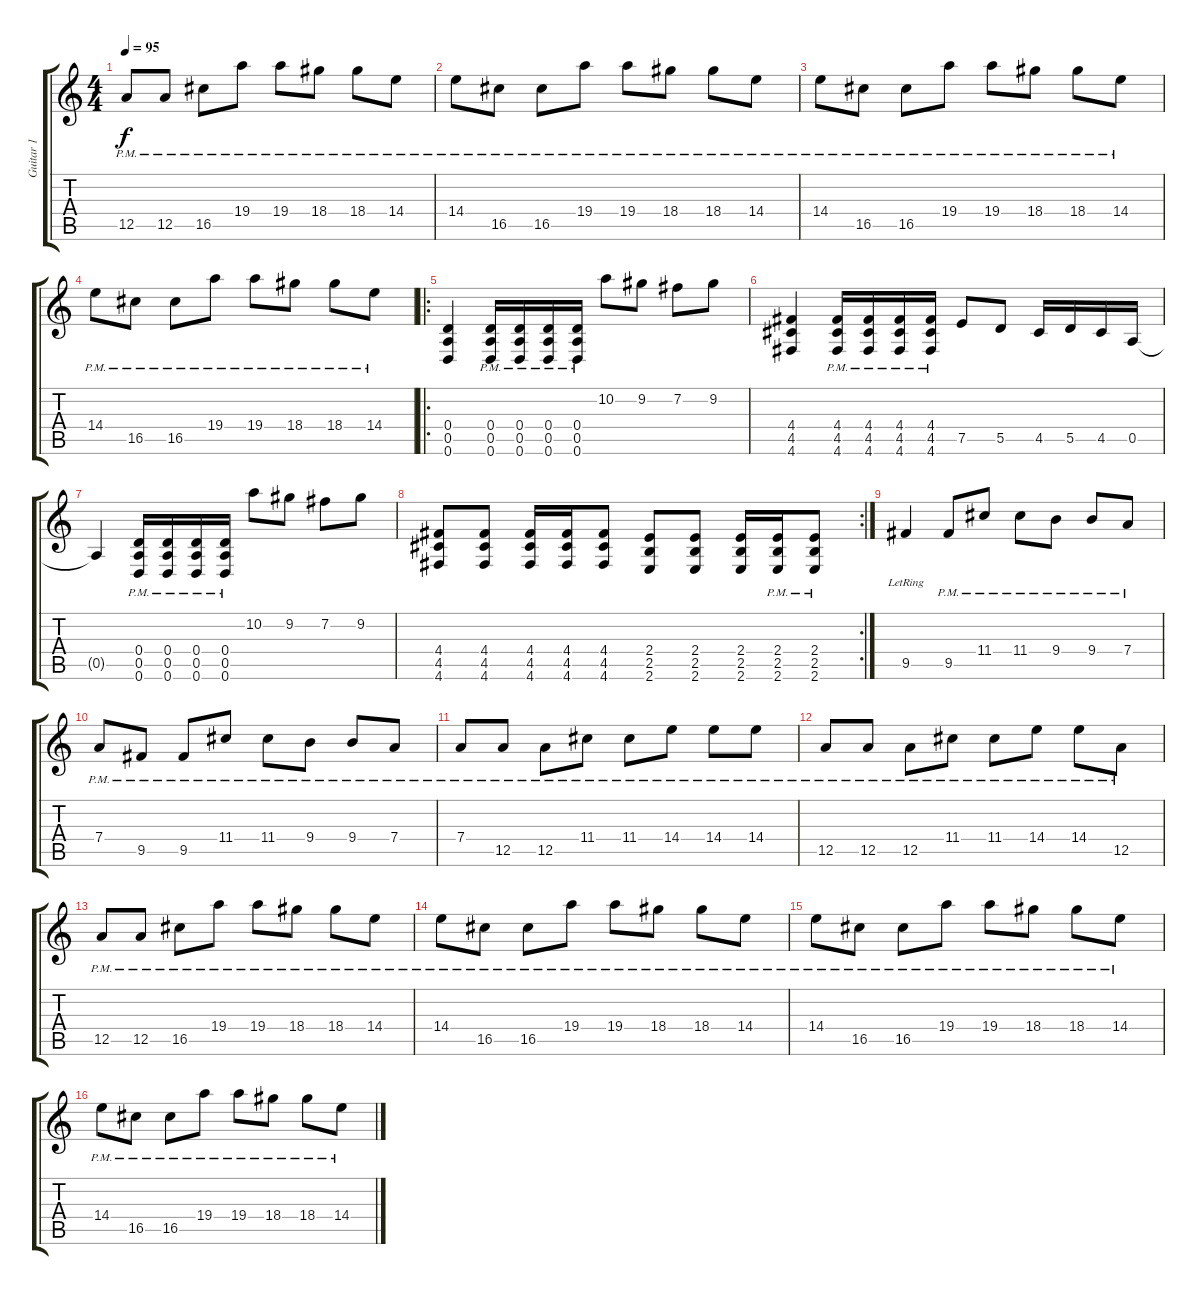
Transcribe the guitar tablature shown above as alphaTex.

\track ("Guitar 1" "Guitar 1") {instrument distortionguitar}
\staff {score tabs}
\tuning (E4 B3 G3 D3 A2 D2) {hide}
\ts (4 4)
\tempo 95
\clef g2
\ks c
12.5{pm}.8{dy f} 12.5{pm}.8 16.5{pm}.8 19.4{pm}.8 19.4{pm}.8 18.4{pm}.8 18.4{pm}.8 14.4{pm}.8 |
14.4{pm}.8 16.5{pm}.8 16.5{pm}.8 19.4{pm}.8 19.4{pm}.8 18.4{pm}.8 18.4{pm}.8 14.4{pm}.8 |
14.4{pm}.8 16.5{pm}.8 16.5{pm}.8 19.4{pm}.8 19.4{pm}.8 18.4{pm}.8 18.4{pm}.8 14.4{pm}.8 |
14.4{pm}.8 16.5{pm}.8 16.5{pm}.8 19.4{pm}.8 19.4{pm}.8 18.4{pm}.8 18.4{pm}.8 14.4{pm}.8 |
\ro
(0.4 0.5 0.6).4 (0.4{pm} 0.5{pm} 0.6{pm}).16 (0.4{pm} 0.5{pm} 0.6{pm}).16 (0.4{pm} 0.5{pm} 0.6{pm}).16 (0.4{pm} 0.5{pm} 0.6{pm}).16 10.2.8 9.2.8 7.2.8 9.2.8 |
(4.4 4.5 4.6).4 (4.4{pm} 4.5{pm} 4.6{pm}).16 (4.4{pm} 4.5{pm} 4.6{pm}).16 (4.4{pm} 4.5{pm} 4.6{pm}).16 (4.4{pm} 4.5{pm} 4.6{pm}).16 7.5.8 5.5.8 4.5.16 5.5.16 4.5.16 0.5.16 |
0.5{t}.4 (0.4{pm} 0.5{pm} 0.6{pm}).16 (0.4{pm} 0.5{pm} 0.6{pm}).16 (0.4{pm} 0.5{pm} 0.6{pm}).16 (0.4{pm} 0.5{pm} 0.6{pm}).16 10.2.8 9.2.8 7.2.8 9.2.8 |
\rc 2
(4.4 4.5 4.6).8 (4.4 4.5 4.6).8 (4.4 4.5 4.6).16 (4.4 4.5 4.6).16 (4.4 4.5 4.6).8 (2.4 2.5 2.6).8 (2.4 2.5 2.6).8 (2.4 2.5 2.6).16 (2.4{pm} 2.5{pm} 2.6{pm}).16 (2.4{pm} 2.5{pm} 2.6{pm}).8 |
9.5{lr}.4 9.5{pm}.8 11.4{pm}.8 11.4{pm}.8 9.4{pm}.8 9.4{pm}.8 7.4{pm}.8 |
7.4{pm}.8 9.5{pm}.8 9.5{pm}.8 11.4{pm}.8 11.4{pm}.8 9.4{pm}.8 9.4{pm}.8 7.4{pm}.8 |
7.4{pm}.8 12.5{pm}.8 12.5{pm}.8 11.4{pm}.8 11.4{pm}.8 14.4{pm}.8 14.4{pm}.8 14.4{pm}.8 |
12.5{pm}.8 12.5{pm}.8 12.5{pm}.8 11.4{pm}.8 11.4{pm}.8 14.4{pm}.8 14.4{pm}.8 12.5{pm}.8 |
12.5{pm}.8 12.5{pm}.8 16.5{pm}.8 19.4{pm}.8 19.4{pm}.8 18.4{pm}.8 18.4{pm}.8 14.4{pm}.8 |
14.4{pm}.8 16.5{pm}.8 16.5{pm}.8 19.4{pm}.8 19.4{pm}.8 18.4{pm}.8 18.4{pm}.8 14.4{pm}.8 |
14.4{pm}.8 16.5{pm}.8 16.5{pm}.8 19.4{pm}.8 19.4{pm}.8 18.4{pm}.8 18.4{pm}.8 14.4{pm}.8 |
14.4{pm}.8 16.5{pm}.8 16.5{pm}.8 19.4{pm}.8 19.4{pm}.8 18.4{pm}.8 18.4{pm}.8 14.4{pm}.8
